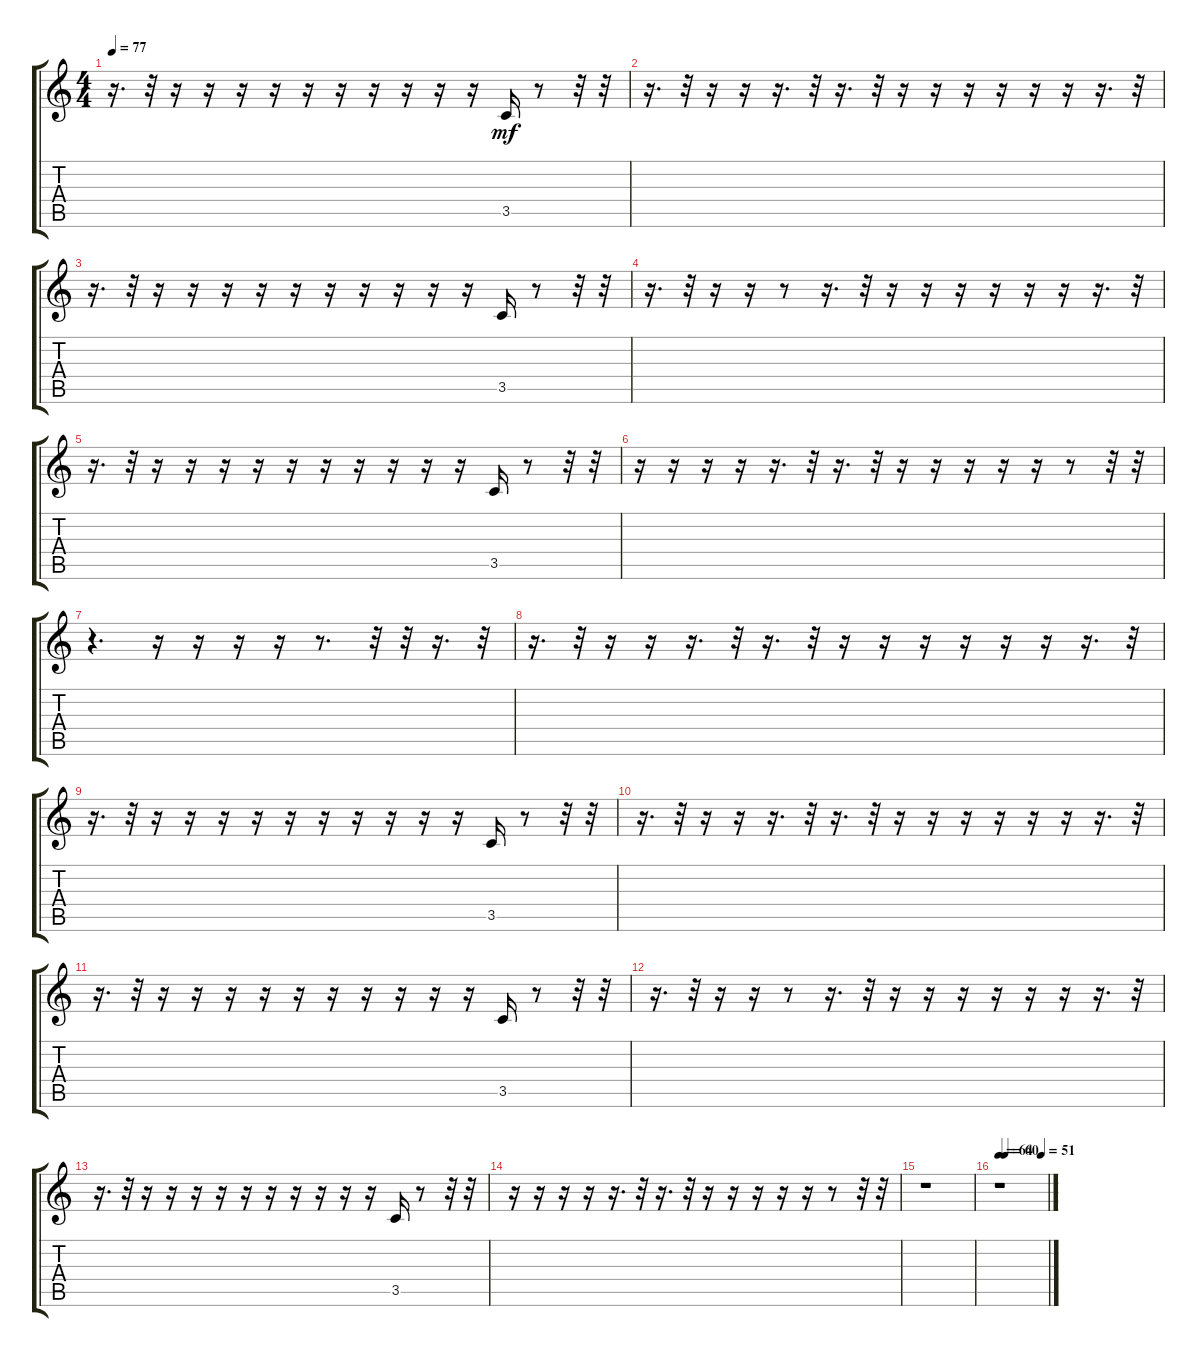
\track "" {instrument electricbassfinger}
\staff {score tabs}
\tuning (E4 B3 G3 D3 A2 E2) {hide}
\ts (4 4)
\tempo 77
\clef g2
\ks c
r.16{d dy mf} r.32 r.16 r.16 r.16 r.16 r.16 r.16 r.16 r.16 r.16 r.16 3.5.16 r.8 r.32 r.32 |
r.16{d} r.32 r.16 r.16 r.16{d} r.32 r.16{d} r.32 r.16 r.16 r.16 r.16 r.16 r.16 r.16{d} r.32 |
r.16{d} r.32 r.16 r.16 r.16 r.16 r.16 r.16 r.16 r.16 r.16 r.16 3.5.16 r.8 r.32 r.32 |
r.16{d} r.32 r.16 r.16 r.8 r.16{d} r.32 r.16 r.16 r.16 r.16 r.16 r.16 r.16{d} r.32 |
r.16{d} r.32 r.16 r.16 r.16 r.16 r.16 r.16 r.16 r.16 r.16 r.16 3.5.16 r.8 r.32 r.32 |
r.16 r.16 r.16 r.16 r.16{d} r.32 r.16{d} r.32 r.16 r.16 r.16 r.16 r.16 r.8 r.32 r.32 |
r.4{d} r.16 r.16 r.16 r.16 r.8{d} r.32 r.32 r.16{d} r.32 |
r.16{d} r.32 r.16 r.16 r.16{d} r.32 r.16{d} r.32 r.16 r.16 r.16 r.16 r.16 r.16 r.16{d} r.32 |
r.16{d} r.32 r.16 r.16 r.16 r.16 r.16 r.16 r.16 r.16 r.16 r.16 3.5.16 r.8 r.32 r.32 |
r.16{d} r.32 r.16 r.16 r.16{d} r.32 r.16{d} r.32 r.16 r.16 r.16 r.16 r.16 r.16 r.16{d} r.32 |
r.16{d} r.32 r.16 r.16 r.16 r.16 r.16 r.16 r.16 r.16 r.16 r.16 3.5.16 r.8 r.32 r.32 |
r.16{d} r.32 r.16 r.16 r.8 r.16{d} r.32 r.16 r.16 r.16 r.16 r.16 r.16 r.16{d} r.32 |
r.16{d} r.32 r.16 r.16 r.16 r.16 r.16 r.16 r.16 r.16 r.16 r.16 3.5.16 r.8 r.32 r.32 |
r.16 r.16 r.16 r.16 r.16{d} r.32 r.16{d} r.32 r.16 r.16 r.16 r.16 r.16 r.8 r.32 r.32 |
r.1 |
\tempo 64
\tempo (60 0.125)
\tempo (51 0.875)
r.1
